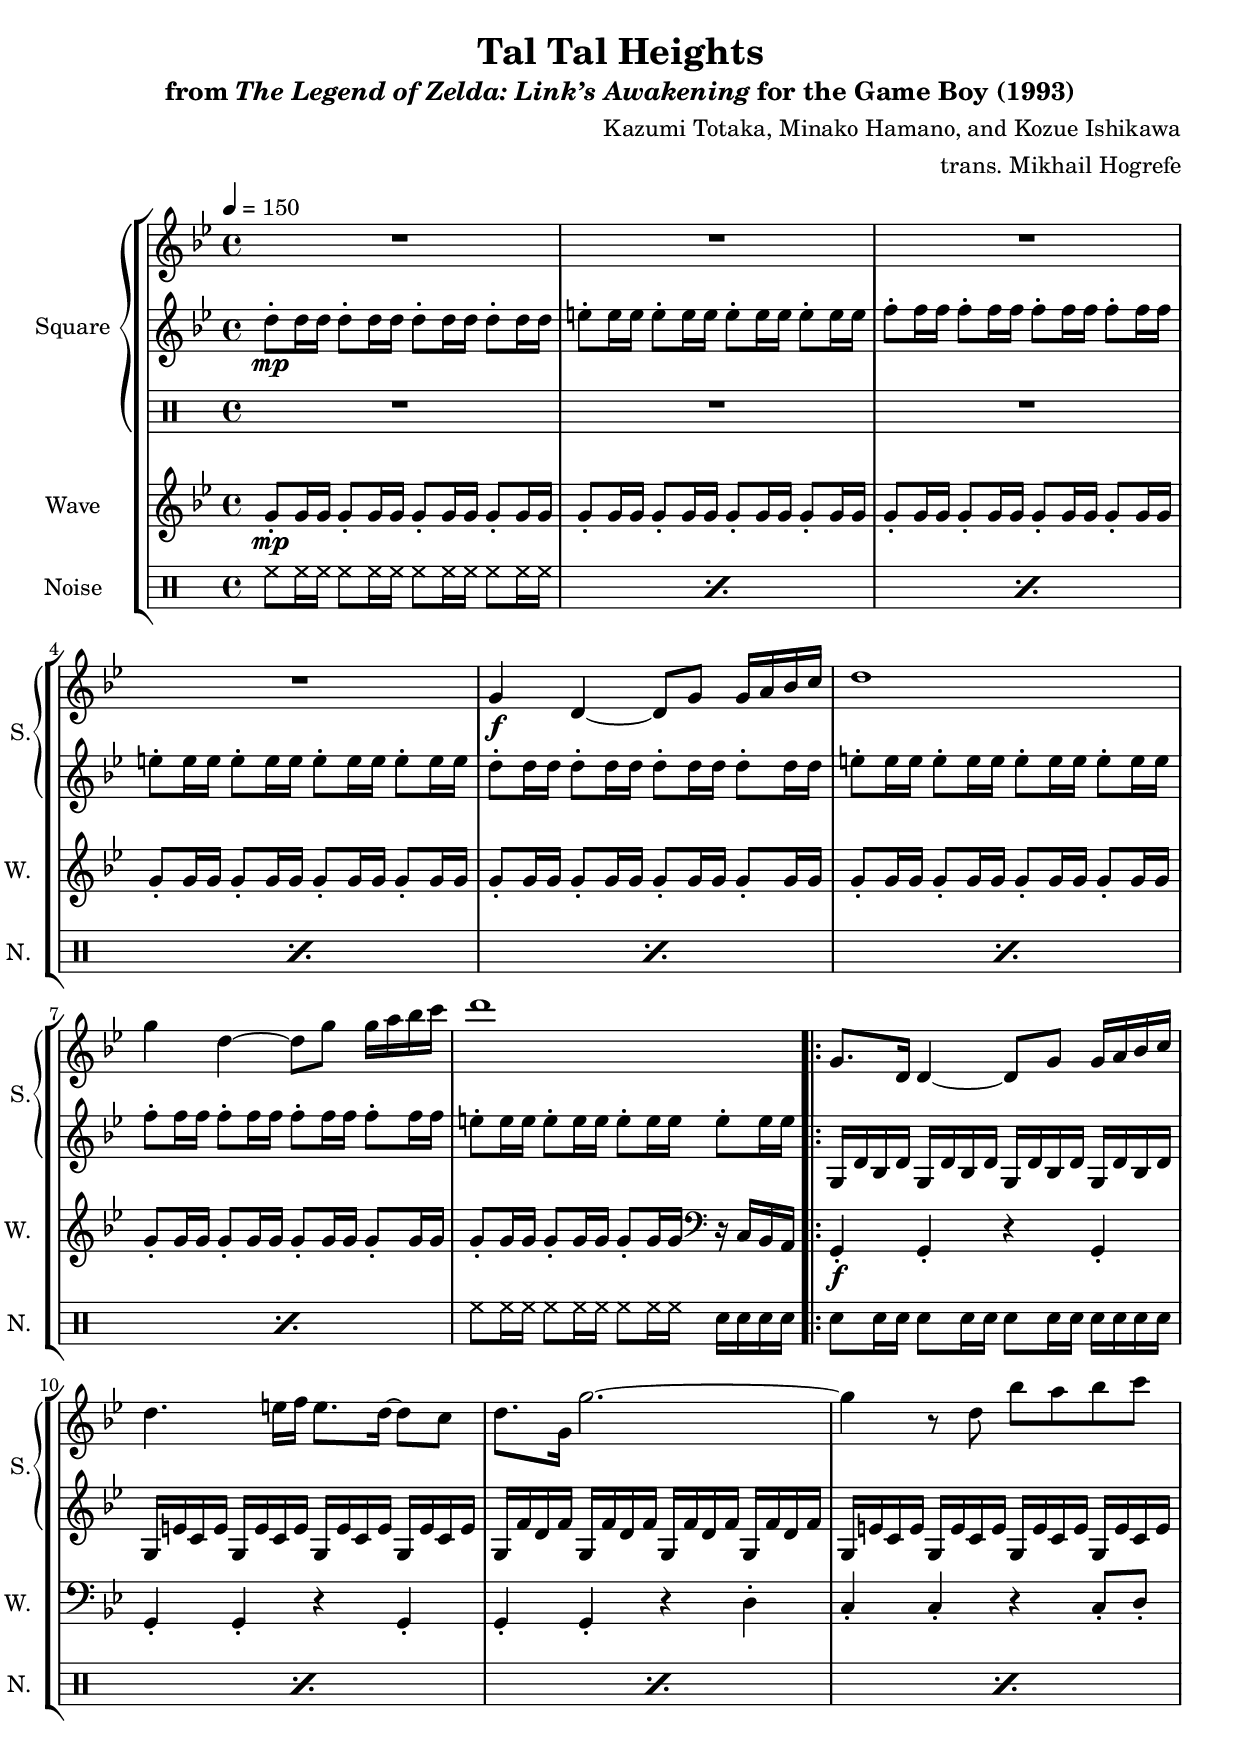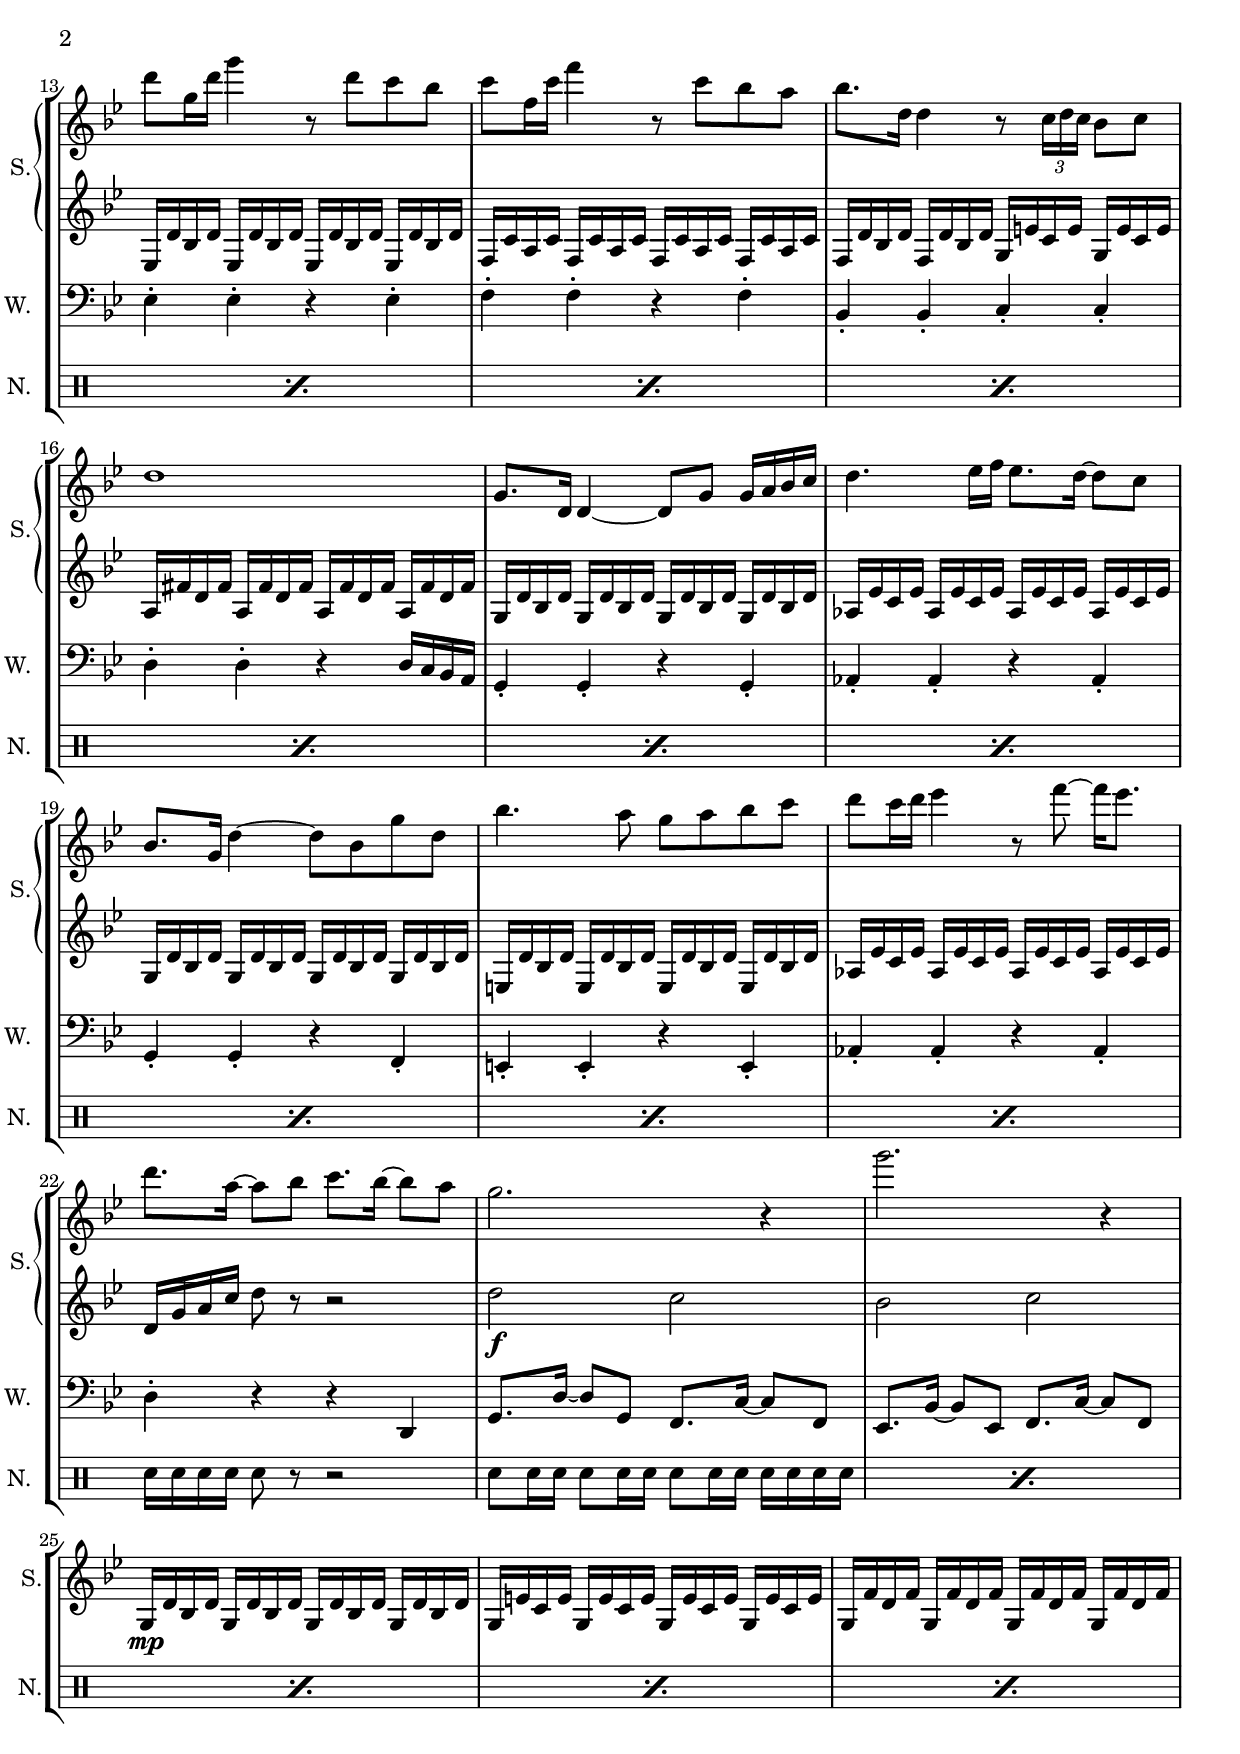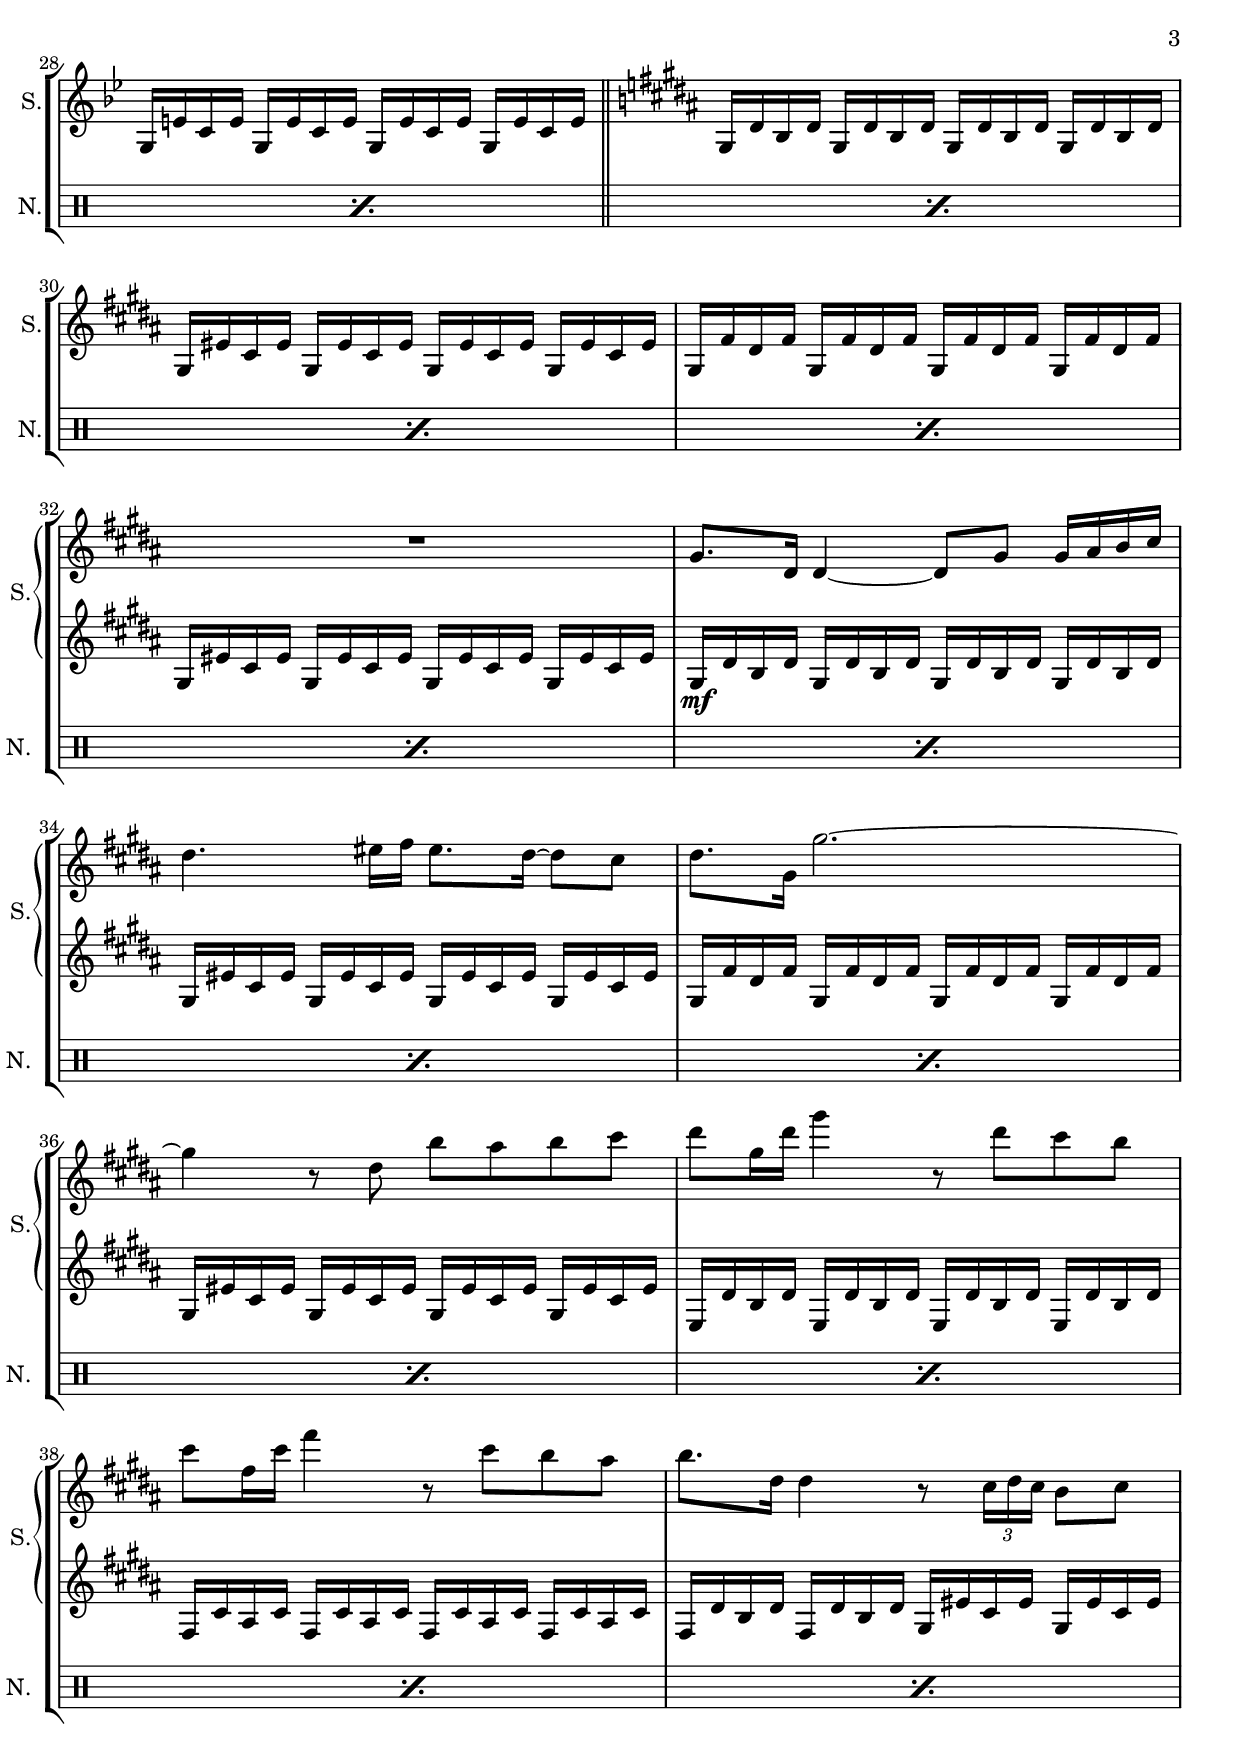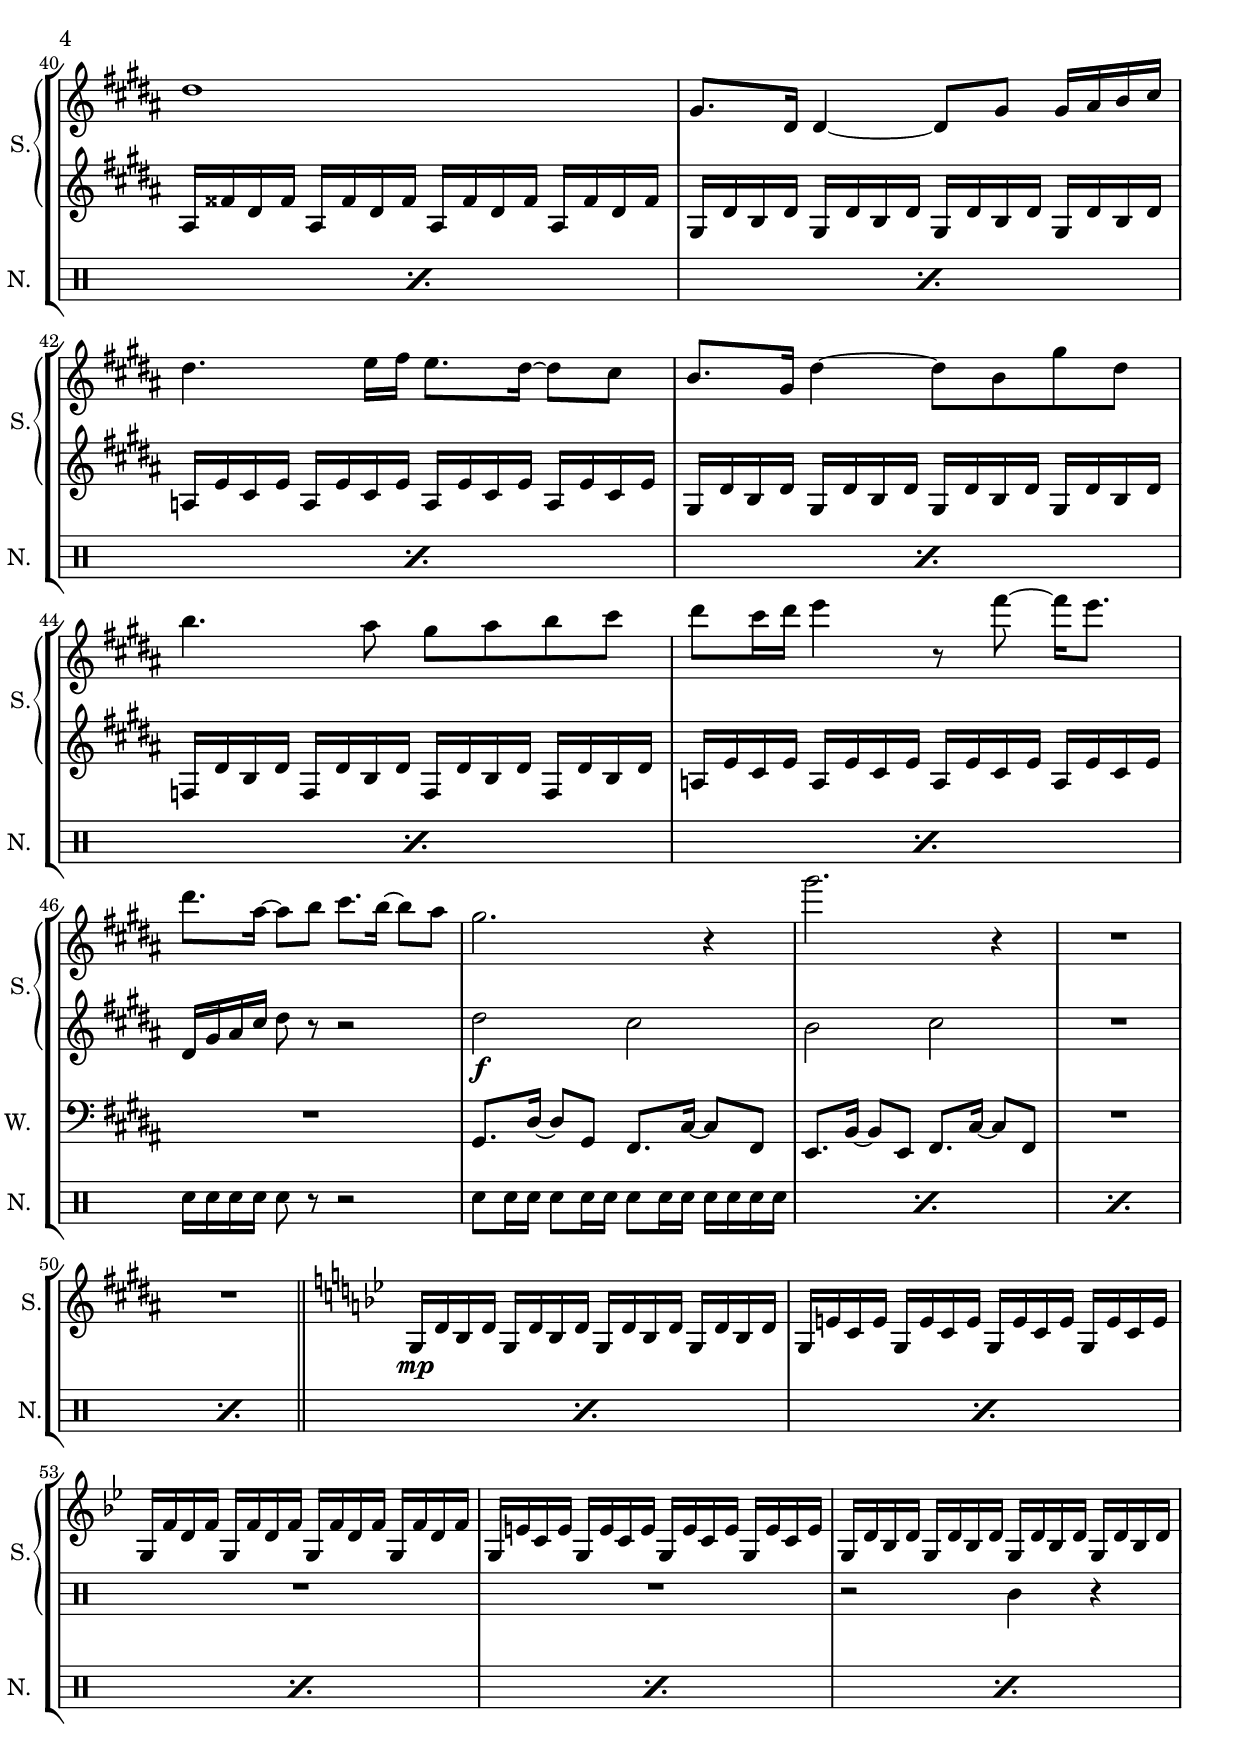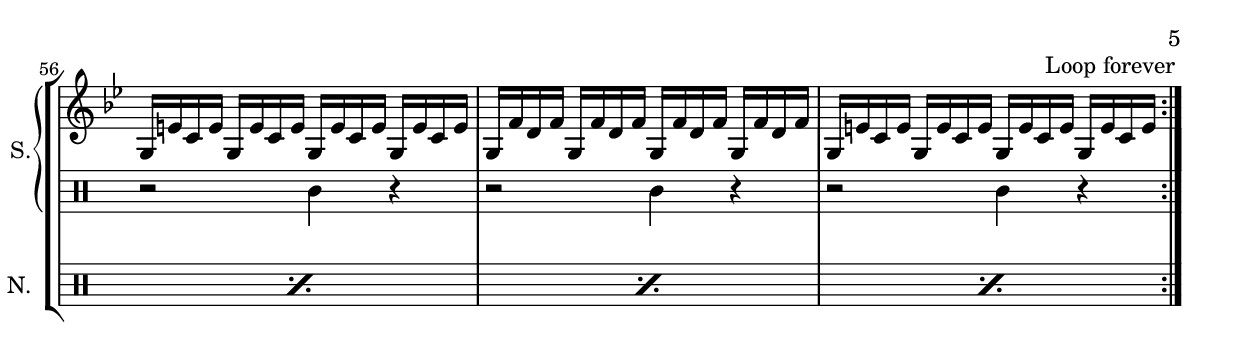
\version "2.22.0"

smaller = {
    \set fontSize = #-3
    \override Stem #'length-fraction = #0.56
    \override Beam #'thickness = #0.2688
    \override Beam #'length-fraction = #0.56
}

\book {
    \header {
        title = "Tal Tal Heights"
        subtitle = \markup { "from" {\italic "The Legend of Zelda: Link’s Awakening"} "for the Game Boy (1993)" }
        composer = "Kazumi Totaka, Minako Hamano, and Kozue Ishikawa"
        arranger = "trans. Mikhail Hogrefe"
    }

    \score {
        {
            \new StaffGroup <<
                \new GrandStaff <<
                    \set GrandStaff.instrumentName = "Square"
                    \set GrandStaff.shortInstrumentName = "S."
                    \new Staff \relative c'' {      
\key g \minor
\tempo 4 = 150
R1*4
g4\f d ~ d8 g g16 a bes c |
d1 |
g4 d ~ d8 g g16 a bes c |
d1 |
                    \repeat volta 2 {
g,,8. d16 d4 ~ d8 g g16 a bes c |
d4. e16 f e8. d16 ~ d8 c |
d8. g,16 g'2. ~ |
g4 r8 d bes' a bes c |
d8 g,16 d' g4 r8 d c bes |
c8 f,16 c' f4 r8 c bes a |
bes8. d,16 d4 r8 \tuplet 3/2 { c16 d c } bes8 c |
d1 |
g,8. d16 d4 ~ d8 g g16 a bes c |
d4. ees16 f ees8. d16 ~ d8 c |
bes8. g16 d'4 ~ d8 bes g' d |
bes'4. a8 g a bes c |
d8 c16 d ees4 r8 f ~ f16 ees8. |
d8. a16 ~ a8 bes c8. bes16 ~ bes8 a |
g2. r4 |
g'2. r4 |
R1*4
\bar "||"
\key gis \minor
R1*4
gis,,8. dis16 dis4 ~ dis8 gis gis16 ais b cis |
dis4. eis16 fis eis8. dis16 ~ dis8 cis |
dis8. gis,16 gis'2. ~ |
gis4 r8 dis b' ais b cis |
dis8 gis,16 dis' gis4 r8 dis cis b |
cis8 fis,16 cis' fis4 r8 cis b ais |
b8. dis,16 dis4 r8 \tuplet 3/2 { cis16 dis cis } b8 cis |
dis1 |
gis,8. dis16 dis4 ~ dis8 gis gis16 ais b cis |
dis4. e16 fis e8. dis16 ~ dis8 cis |
b8. gis16 dis'4 ~ dis8 b gis' dis |
b'4. ais8 gis ais b cis |
dis8 cis16 dis e4 r8 fis ~ fis16 e8. |
dis8. ais16 ~ ais8 b cis8. b16 ~ b8 ais |
gis2. r4 |
gis'2. r4 |
R1*2
\bar "||"
\key g \minor
R1*8
                    }
\once \override Score.RehearsalMark.self-alignment-X = #RIGHT
\mark \markup { \fontsize #-2 "Loop forever" }
                    }

                    \new Staff \relative c'' {                 
\key g \minor
d8-.\mp d16 d d8-. d16 d d8-. d16 d d8-. d16 d |
e8-. e16 e e8-. e16 e e8-. e16 e e8-. e16 e |
f8-. f16 f f8-. f16 f f8-. f16 f f8-. f16 f |
e8-. e16 e e8-. e16 e e8-. e16 e e8-. e16 e |
d8-. d16 d d8-. d16 d d8-. d16 d d8-. d16 d |
e8-. e16 e e8-. e16 e e8-. e16 e e8-. e16 e |
f8-. f16 f f8-. f16 f f8-. f16 f f8-. f16 f |
e8-. e16 e e8-. e16 e e8-. e16 e e8-. e16 e |
g,,16 d' bes d g, d' bes d g, d' bes d g, d' bes d |
g,16 e' c e g, e' c e g, e' c e g, e' c e |
g,16 f' d f g, f' d f g, f' d f g, f' d f |
g,16 e' c e g, e' c e g, e' c e g, e' c e |
ees,16 d' bes d ees, d' bes d ees, d' bes d ees, d' bes d |
f,16 c' a c f, c' a c f, c' a c f, c' a c |
f,16 d' bes d f, d' bes d g, e' c e g, e' c e |
a,16 fis' d fis a, fis' d fis a, fis' d fis a, fis' d fis |
g,16 d' bes d g, d' bes d g, d' bes d g, d' bes d |
aes16 ees' c ees aes, ees' c ees aes, ees' c ees aes, ees' c ees |
g,16 d' bes d g, d' bes d g, d' bes d g, d' bes d |
e,16 d' bes d e, d' bes d e, d' bes d e, d' bes d |
aes16 ees' c ees aes, ees' c ees aes, ees' c ees aes, ees' c ees |
d16 g a c d8 r r2 |
d2\f c |
bes2 c |
g,16\mp d' bes d g, d' bes d g, d' bes d g, d' bes d |
g,16 e' c e g, e' c e g, e' c e g, e' c e |
g,16 f' d f g, f' d f g, f' d f g, f' d f |
g,16 e' c e g, e' c e g, e' c e g, e' c e |
\key gis \minor
gis,16 dis' b dis gis, dis' b dis gis, dis' b dis gis, dis' b dis |
gis,16 eis' cis eis gis, eis' cis eis gis, eis' cis eis gis, eis' cis eis |
gis,16 fis' dis fis gis, fis' dis fis gis, fis' dis fis gis, fis' dis fis |
gis,16 eis' cis eis gis, eis' cis eis gis, eis' cis eis gis, eis' cis eis |
gis,16\mf dis' b dis gis, dis' b dis gis, dis' b dis gis, dis' b dis |
gis,16 eis' cis eis gis, eis' cis eis gis, eis' cis eis gis, eis' cis eis |
gis,16 fis' dis fis gis, fis' dis fis gis, fis' dis fis gis, fis' dis fis |
gis,16 eis' cis eis gis, eis' cis eis gis, eis' cis eis gis, eis' cis eis |
e,16 dis' b dis e, dis' b dis e, dis' b dis e, dis' b dis |
fis,16 cis' ais cis fis, cis' ais cis fis, cis' ais cis fis, cis' ais cis |
fis,16 dis' b dis fis, dis' b dis gis, eis' cis eis gis, eis' cis eis |
ais,16 fisis' dis fisis ais, fisis' dis fisis ais, fisis' dis fisis ais, fisis' dis fisis |
gis,16 dis' b dis gis, dis' b dis gis, dis' b dis gis, dis' b dis |
a16 e' cis e a, e' cis e a, e' cis e a, e' cis e |
gis,16 dis' b dis gis, dis' b dis gis, dis' b dis gis, dis' b dis |
f,16 dis' b dis f, dis' b dis f, dis' b dis f, dis' b dis |
a16 e' cis e a, e' cis e a, e' cis e a, e' cis e |
dis16 gis ais cis dis8 r r2 |
dis2\f cis |
b2 cis |
R1*2
\key g \minor
g,16\mp d' bes d g, d' bes d g, d' bes d g, d' bes d |
g,16 e' c e g, e' c e g, e' c e g, e' c e |
g,16 f' d f g, f' d f g, f' d f g, f' d f |
g,16 e' c e g, e' c e g, e' c e g, e' c e |
g,16 d' bes d g, d' bes d g, d' bes d g, d' bes d |
g,16 e' c e g, e' c e g, e' c e g, e' c e |
g,16 f' d f g, f' d f g, f' d f g, f' d f |
g,16 e' c e g, e' c e g, e' c e g, e' c e |
                    }

                    \new DrumStaff {
                        \drummode {
R1*8
R1*46
r2 trio4 r |
r2 trio4 r |
r2 trio4 r |
r2 trio4 r |
                        }
                    }
                >>

                \new Staff \relative c'' {
                    \set Staff.instrumentName = "Wave"
                    \set Staff.shortInstrumentName = "W."
\key g \minor
g8-.\mp g16 g g8-. g16 g g8-. g16 g g8-. g16 g |
g8-. g16 g g8-. g16 g g8-. g16 g g8-. g16 g |
g8-. g16 g g8-. g16 g g8-. g16 g g8-. g16 g |
g8-. g16 g g8-. g16 g g8-. g16 g g8-. g16 g |
g8-. g16 g g8-. g16 g g8-. g16 g g8-. g16 g |
g8-. g16 g g8-. g16 g g8-. g16 g g8-. g16 g |
g8-. g16 g g8-. g16 g g8-. g16 g g8-. g16 g |
g8-. g16 g g8-. g16 g g8-. g16 g \clef bass r c,, bes a |
g4-.\f g-. r g-. |
g4-. g-. r g-. |
g4-. g-. r d'-. |
c4-. c-. r c8-. d-. |
ees4-. ees-. r ees-. |
f4-. f-. r f-. |
bes,4-. bes-. c-. c-. |
d4-. d-. r d16 c bes a |
g4-. g-. r g-. |
aes4-. aes-. r aes-. |
g4-. g-. r f-. |
e4-. e-. r e-. |
aes4-. aes-. r aes-. |
d4-. r r d, |
g8. d'16 ~ d8 g, f8. c'16 ~ c8 f, |
ees8. bes'16 ~ bes8 ees, f8. c'16 ~ c8 f, |
R1*4

\key gis \minor
R1*18
gis8. dis'16 ~ dis8 gis, fis8. cis'16 ~ cis8 fis, |
e8. b'16 ~ b8 e, fis8. cis'16 ~ cis8 fis, |
R1*2
\key g \minor
R1*8
                }

                \new DrumStaff {
                    \drummode {
                        \set Staff.instrumentName="Noise"
                        \set Staff.shortInstrumentName="N."
\repeat percent 7 { hh8 hh16 hh hh8 hh16 hh hh8 hh16 hh hh8 hh16 hh | }
hh8 hh16 hh hh8 hh16 hh hh8 hh16 hh sn sn sn sn |
\repeat percent 13 { sn8 sn16 sn sn8 sn16 sn sn8 sn16 sn sn sn sn sn | }
sn16 sn sn sn sn8 r r2 |
\repeat percent 23 { sn8 sn16 sn sn8 sn16 sn sn8 sn16 sn sn sn sn sn | }
sn16 sn sn sn sn8 r r2 |
\repeat percent 12 { sn8 sn16 sn sn8 sn16 sn sn8 sn16 sn sn sn sn sn | }
                    }
                }
            >>
        }
        \layout {
            \context {
                \Staff
                \RemoveEmptyStaves
            }
            \context {
                \DrumStaff
                \RemoveEmptyStaves
            }
        }
    }
}
